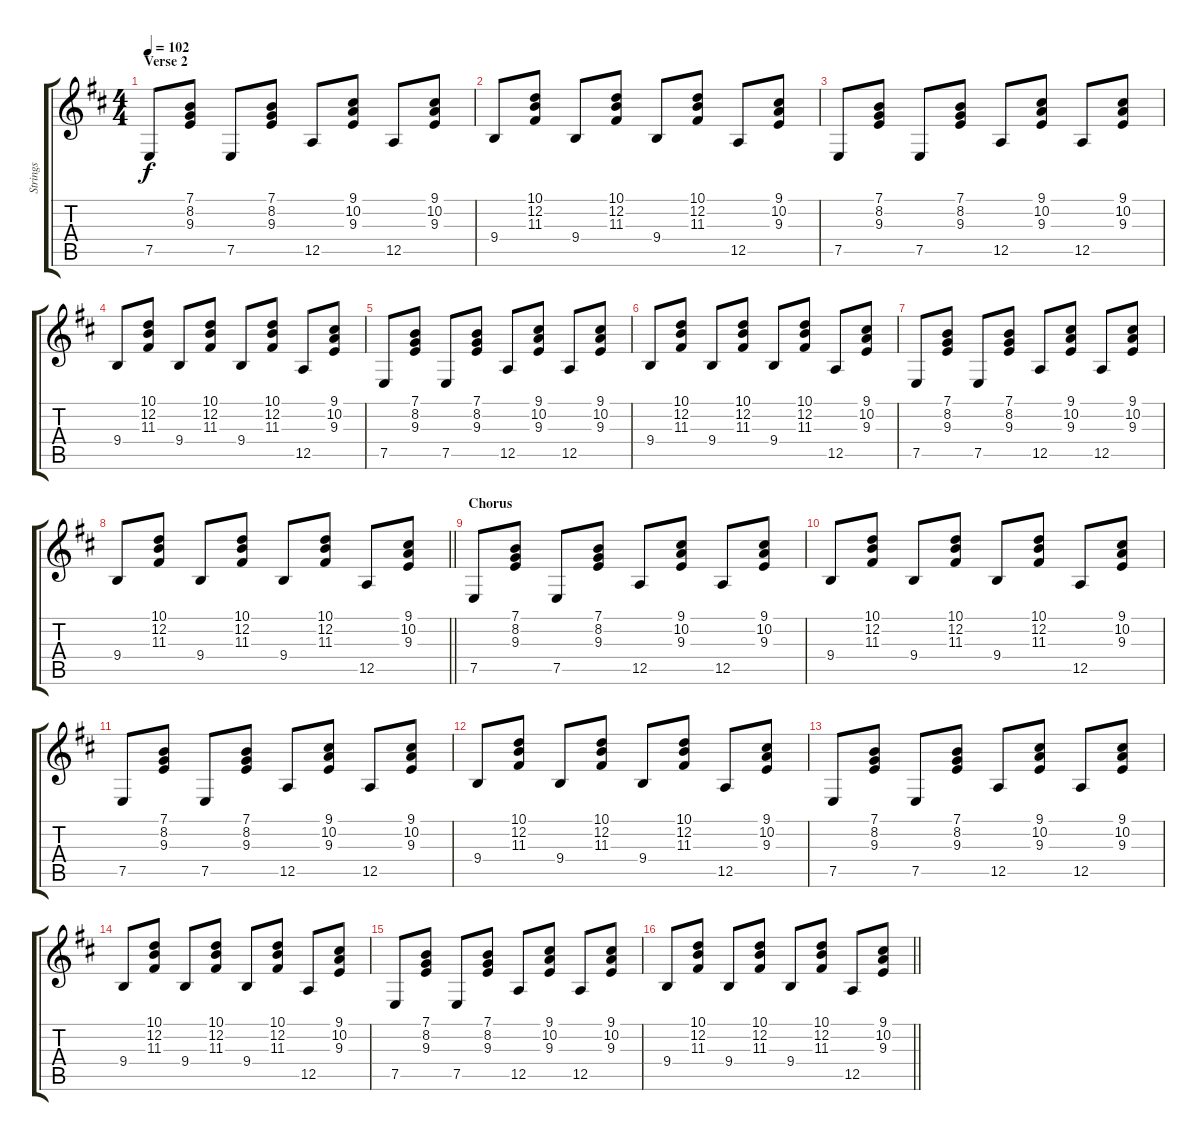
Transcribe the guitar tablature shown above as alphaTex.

\track ("Strings" "Strings") {instrument pizzicatostrings}
\staff {score tabs}
\tuning (E4 B3 G3 D3 A2 E2) {hide}
\ts (4 4)
\section ("" "Verse 2")
\tempo 102
\clef g2
\ks d
7.5.8{dy f} (7.1 8.2 9.3).8 7.5.8 (7.1 8.2 9.3).8 12.5.8 (9.1 10.2 9.3).8 12.5.8 (9.1 10.2 9.3).8 |
9.4.8 (10.1 12.2 11.3).8 9.4.8 (10.1 12.2 11.3).8 9.4.8 (10.1 12.2 11.3).8 12.5.8 (9.1 10.2 9.3).8 |
7.5.8 (7.1 8.2 9.3).8 7.5.8 (7.1 8.2 9.3).8 12.5.8 (9.1 10.2 9.3).8 12.5.8 (9.1 10.2 9.3).8 |
9.4.8 (10.1 12.2 11.3).8 9.4.8 (10.1 12.2 11.3).8 9.4.8 (10.1 12.2 11.3).8 12.5.8 (9.1 10.2 9.3).8 |
7.5.8 (7.1 8.2 9.3).8 7.5.8 (7.1 8.2 9.3).8 12.5.8 (9.1 10.2 9.3).8 12.5.8 (9.1 10.2 9.3).8 |
9.4.8 (10.1 12.2 11.3).8 9.4.8 (10.1 12.2 11.3).8 9.4.8 (10.1 12.2 11.3).8 12.5.8 (9.1 10.2 9.3).8 |
7.5.8 (7.1 8.2 9.3).8 7.5.8 (7.1 8.2 9.3).8 12.5.8 (9.1 10.2 9.3).8 12.5.8 (9.1 10.2 9.3).8 |
\barLineRight lightlight
9.4.8 (10.1 12.2 11.3).8 9.4.8 (10.1 12.2 11.3).8 9.4.8 (10.1 12.2 11.3).8 12.5.8 (9.1 10.2 9.3).8 |
\section ("" "Chorus")
7.5.8 (7.1 8.2 9.3).8 7.5.8 (7.1 8.2 9.3).8 12.5.8 (9.1 10.2 9.3).8 12.5.8 (9.1 10.2 9.3).8 |
9.4.8 (10.1 12.2 11.3).8 9.4.8 (10.1 12.2 11.3).8 9.4.8 (10.1 12.2 11.3).8 12.5.8 (9.1 10.2 9.3).8 |
7.5.8 (7.1 8.2 9.3).8 7.5.8 (7.1 8.2 9.3).8 12.5.8 (9.1 10.2 9.3).8 12.5.8 (9.1 10.2 9.3).8 |
9.4.8 (10.1 12.2 11.3).8 9.4.8 (10.1 12.2 11.3).8 9.4.8 (10.1 12.2 11.3).8 12.5.8 (9.1 10.2 9.3).8 |
7.5.8 (7.1 8.2 9.3).8 7.5.8 (7.1 8.2 9.3).8 12.5.8 (9.1 10.2 9.3).8 12.5.8 (9.1 10.2 9.3).8 |
9.4.8 (10.1 12.2 11.3).8 9.4.8 (10.1 12.2 11.3).8 9.4.8 (10.1 12.2 11.3).8 12.5.8 (9.1 10.2 9.3).8 |
7.5.8 (7.1 8.2 9.3).8 7.5.8 (7.1 8.2 9.3).8 12.5.8 (9.1 10.2 9.3).8 12.5.8 (9.1 10.2 9.3).8 |
\barLineRight lightlight
9.4.8 (10.1 12.2 11.3).8 9.4.8 (10.1 12.2 11.3).8 9.4.8 (10.1 12.2 11.3).8 12.5.8 (9.1 10.2 9.3).8
